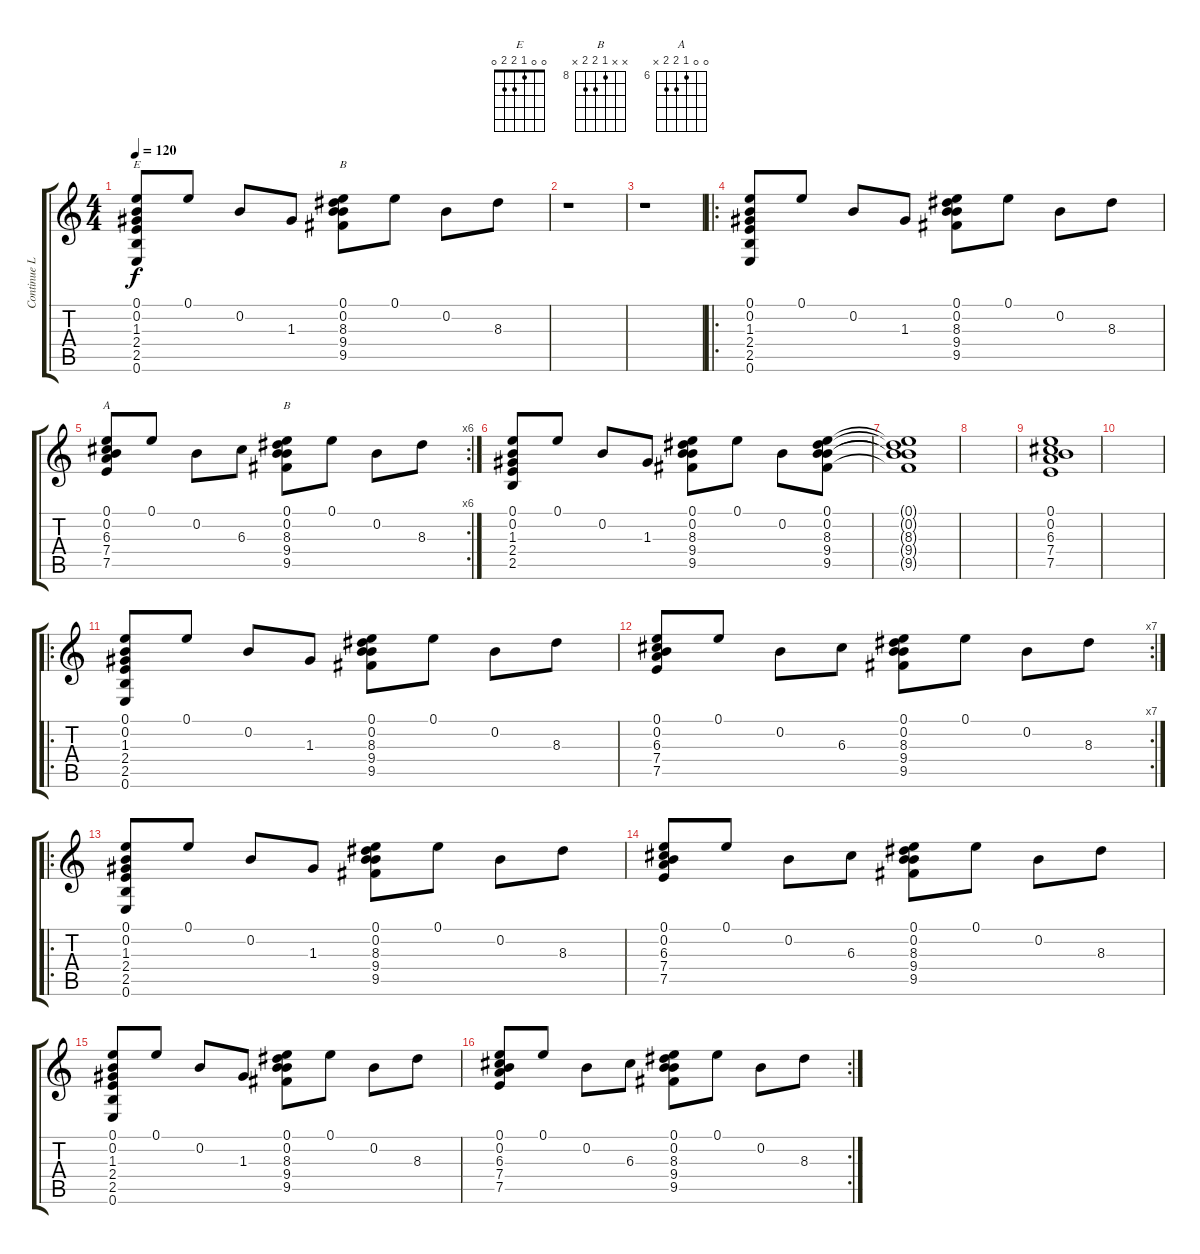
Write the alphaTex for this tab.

\track ("Continue Lead" "Continue L") {instrument electricguitarclean}
\staff {score tabs}
\tuning (E4 B3 G3 D3 A2 E2) {hide}
\chord ("E" 0 0 1 2 2 0)
\chord ("B" 0 0 8 9 9 x) {firstfret 8}
\chord ("A" 0 0 6 7 7 x) {firstfret 6}
\chord ("B" x x 8 9 9 x) {firstfret 8}
\ts (4 4)
\tempo 120
\clef g2
\ks c
(0.1 0.2 1.3 2.4 2.5 0.6).8{ch "E" dy f} 0.1.8 0.2.8 1.3.8 (0.1 0.2 8.3 9.4 9.5).8{ch "B"} 0.1.8 0.2.8 8.3.8 |
r.1 |
r.1 |
\ro
(0.1 0.2 1.3 2.4 2.5 0.6).8 0.1.8 0.2.8 1.3.8 (0.1 0.2 8.3 9.4 9.5).8 0.1.8 0.2.8 8.3.8 |
\rc 6
(0.1 0.2 6.3 7.4 7.5).8{ch "A"} 0.1.8 0.2.8 6.3.8 (0.1 0.2 8.3 9.4 9.5).8{ch "B"} 0.1.8 0.2.8 8.3.8 |
(0.1 0.2 1.3 2.4 2.5).8 0.1.8 0.2.8 1.3.8 (0.1 0.2 8.3 9.4 9.5).8 0.1.8 0.2.8 (0.1 0.2 8.3 9.4 9.5).8 |
(0.1{t} 0.2{t} 8.3{t} 9.4{t} 9.5{t}).1 |
|
(0.1 0.2 6.3 7.4 7.5).1 |
|
\ro
(0.1 0.2 1.3 2.4 2.5 0.6).8 0.1.8 0.2.8 1.3.8 (0.1 0.2 8.3 9.4 9.5).8 0.1.8 0.2.8 8.3.8 |
\rc 7
(0.1 0.2 6.3 7.4 7.5).8 0.1.8 0.2.8 6.3.8 (0.1 0.2 8.3 9.4 9.5).8 0.1.8 0.2.8 8.3.8 |
\ro
(0.1 0.2 1.3 2.4 2.5 0.6).8 0.1.8 0.2.8 1.3.8 (0.1 0.2 8.3 9.4 9.5).8 0.1.8 0.2.8 8.3.8 |
(0.1 0.2 6.3 7.4 7.5).8 0.1.8 0.2.8 6.3.8 (0.1 0.2 8.3 9.4 9.5).8 0.1.8 0.2.8 8.3.8 |
(0.1 0.2 1.3 2.4 2.5 0.6).8 0.1.8 0.2.8 1.3.8 (0.1 0.2 8.3 9.4 9.5).8 0.1.8 0.2.8 8.3.8 |
\rc 2
(0.1 0.2 6.3 7.4 7.5).8 0.1.8 0.2.8 6.3.8 (0.1 0.2 8.3 9.4 9.5).8 0.1.8 0.2.8 8.3.8
